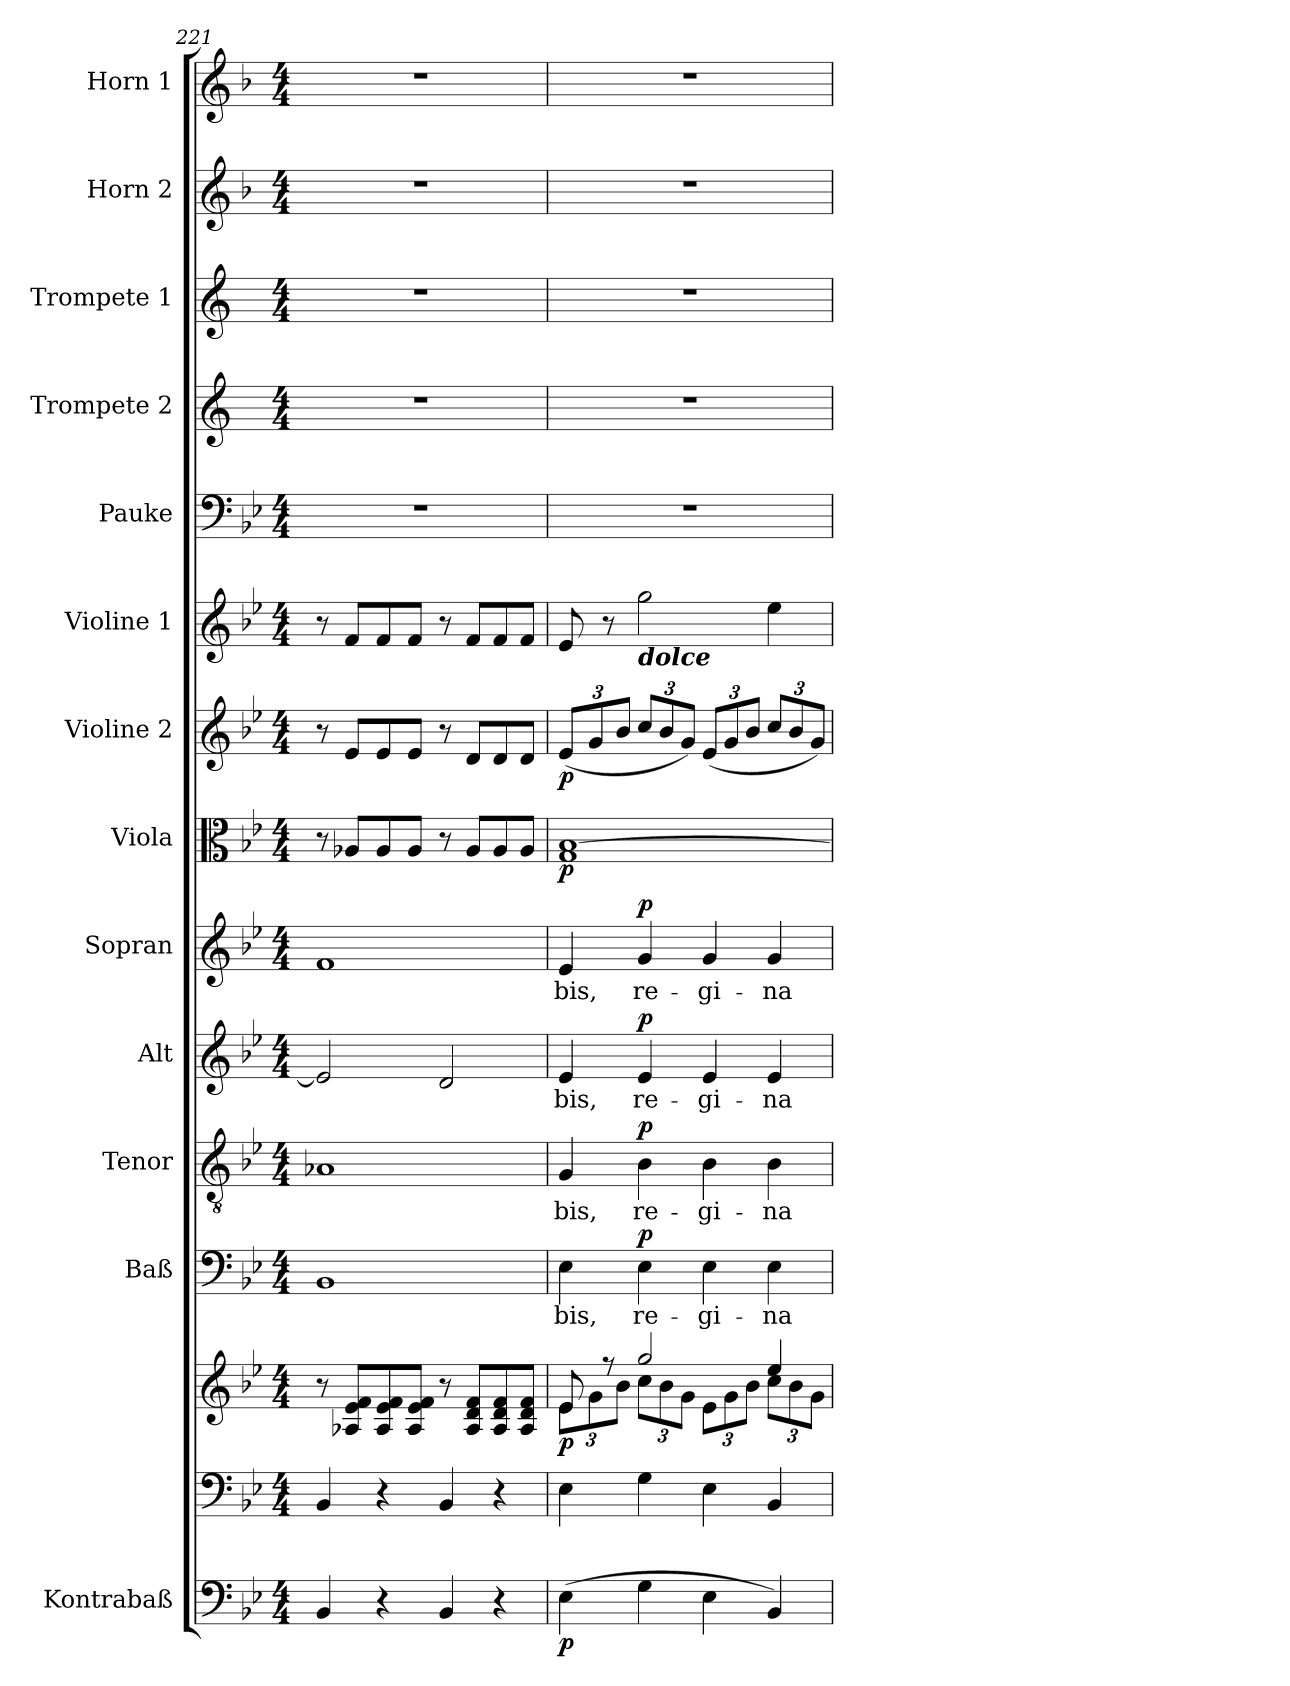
**kern	**dynam	**kern	**kern	**dynam	**kern	**text	**dynam	**kern	**text	**dynam	**kern	**text	**dynam	**kern	**text	**dynam	**kern	**dynam	**kern	**dynam	**kern	**kern	**kern	**kern	**kern	**kern
*part14	*part14	*part13	*part13	*part13	*part12	*part12	*part12	*part11	*part11	*part11	*part10	*part10	*part10	*part9	*part9	*part9	*part8	*part8	*part7	*part7	*part6	*part5	*part4	*part3	*part2	*part1
*staff15	*staff15	*staff14	*staff13	*staff13/14	*staff12	*staff12	*staff12	*staff11	*staff11	*staff11	*staff10	*staff10	*staff10	*staff9	*staff9	*staff9	*staff8	*staff8	*staff7	*staff7	*staff6	*staff5	*staff4	*staff3	*staff2	*staff1
*I"Kontrabaß	*	*	*	*	*I"Baß	*	*	*I"Tenor	*	*	*I"Alt	*	*	*I"Sopran	*	*	*I"Viola	*	*I"Violine 2	*	*I"Violine 1	*I"Pauke	*I"Trompete 2	*I"Trompete 1	*I"Horn 2	*I"Horn 1
*I'Kb.	*	*	*	*	*	*	*	*	*	*	*	*	*	*	*	*	*I'Vla.	*	*I'Vl. 2	*	*I'Vl. 1	*	*I'Tr. 2	*I'Tr. 1	*I'Hr. 2	*I'Hr. 1
*clefF4	*	*clefF4	*clefG2	*	*clefF4	*	*	*clefGv2	*	*	*clefG2	*	*	*clefG2	*	*	*clefC3	*	*clefG2	*	*clefG2	*clefF4	*clefG2	*clefG2	*clefG2	*clefG2
*ITrd7c12	*	*	*	*	*	*	*	*	*	*	*	*	*	*	*	*	*	*	*	*	*	*	*ITrd1c2	*ITrd1c2	*ITrd4c7	*ITrd4c7
*k[b-e-]	*	*k[b-e-]	*k[b-e-]	*	*k[b-e-]	*	*	*k[b-e-]	*	*	*k[b-e-]	*	*	*k[b-e-]	*	*	*k[b-e-]	*	*k[b-e-]	*	*k[b-e-]	*k[b-e-]	*k[b-e-]	*k[b-e-]	*k[b-e-]	*k[b-e-]
*B-:	*	*B-:	*B-:	*	*B-:	*	*	*B-:	*	*	*B-:	*	*	*B-:	*	*	*B-:	*	*B-:	*	*B-:	*B-:	*B-:	*B-:	*B-:	*B-:
*M4/4	*	*M4/4	*M4/4	*	*M4/4	*	*	*M4/4	*	*	*M4/4	*	*	*M4/4	*	*	*M4/4	*	*M4/4	*	*M4/4	*M4/4	*M4/4	*M4/4	*M4/4	*M4/4
=221	=221	=221	=221	=221	=221	=221	=221	=221	=221	=221	=221	=221	=221	=221	=221	=221	=221	=221	=221	=221	=221	=221	=221	=221	=221	=221
4BBB-/	.	4BB-/	8r	.	1BB-	.	.	1A-X	.	.	2e-/]	.	.	1f	.	.	8r	.	8r	.	8r	1r	1r	1r	1r	1r
.	.	.	8A-X/ 8e-/ 8f/L	.	.	.	.	.	.	.	.	.	.	.	.	.	8A-X/L	.	8e-/L	.	8f/L	.	.	.	.	.
4r	.	4r	8A-/ 8e-/ 8f/	.	.	.	.	.	.	.	.	.	.	.	.	.	8A-/	.	8e-/	.	8f/	.	.	.	.	.
.	.	.	8A-/ 8e-/ 8f/J	.	.	.	.	.	.	.	.	.	.	.	.	.	8A-/J	.	8e-/J	.	8f/J	.	.	.	.	.
4BBB-/	.	4BB-/	8r	.	.	.	.	.	.	.	2d/	.	.	.	.	.	8r	.	8r	.	8r	.	.	.	.	.
.	.	.	8A-/ 8d/ 8f/L	.	.	.	.	.	.	.	.	.	.	.	.	.	8A-/L	.	8d/L	.	8f/L	.	.	.	.	.
4r	.	4r	8A-/ 8d/ 8f/	.	.	.	.	.	.	.	.	.	.	.	.	.	8A-/	.	8d/	.	8f/	.	.	.	.	.
.	.	.	8A-/ 8d/ 8f/J	.	.	.	.	.	.	.	.	.	.	.	.	.	8A-/J	.	8d/J	.	8f/J	.	.	.	.	.
!!LO:PB:g=z
=222	=222	=222	=222	=222	=222	=222	=222	=222	=222	=222	=222	=222	=222	=222	=222	=222	=222	=222	=222	=222	=222	=222	=222	=222	=222	=222
*	*	*	*^	*	*	*	*	*	*	*	*	*	*	*	*	*	*	*	*	*	*	*	*	*	*	*
*	*	*	*	*Xbrackettup	*	*	*	*	*	*	*	*	*	*	*	*	*	*	*	*	*	*	*	*	*	*	*
!	!	!	!	!	!	!	!LO:LY:b	!	!	!LO:LY:b	!	!	!LO:LY:b	!	!	!LO:LY:b	!	!	!	!	!	!	!	!	!	!	!
*	*	*	*	*	*	*	*	*	*	*	*	*	*	*	*	*	*	*	*	*Xbrackettup	*	*	*	*	*	*	*
!	!LO:DY:b	!	!	!	!LO:DY:b	!	!	!	!	!	!	!	!	!	!	!	!	!	!LO:DY:b	!	!LO:DY:b	!	!	!	!	!	!
(>4EE-\	p	4E-\	8e-/	12e-\L	p	4E-\	-bis,	.	4G/	-bis,	.	4e-/	-bis,	.	4e-/	-bis,	.	1G [>1B-	p	(<12e-/L	p	8e-/	1r	1r	1r	1r	1r
.	.	.	.	12g\	.	.	.	.	.	.	.	.	.	.	.	.	.	.	.	12g/	.	.	.	.	.	.	.
.	.	.	8rff	.	.	.	.	.	.	.	.	.	.	.	.	.	.	.	.	.	.	8r	.	.	.	.	.
.	.	.	.	12b-\J	.	.	.	.	.	.	.	.	.	.	.	.	.	.	.	12b-/J	.	.	.	.	.	.	.
!	!	!	!	!	!	!	!	!	!	!	!	!	!	!	!	!	!	!	!	!	!	!LO:TX:b:Bi:t=dolce	!	!	!	!	!
!	!	!	!	!	!	!	!LO:LY:b	!LO:DY:a	!	!LO:LY:b	!LO:DY:a	!	!LO:LY:b	!LO:DY:a	!	!LO:LY:b	!LO:DY:a	!	!	!	!	!	!	!	!	!	!
4GG\	.	4G\	2gg/	12cc\L	.	4E-\	re-	p	4B-\	re-	p	4e-/	re-	p	4g/	re-	p	.	.	12cc/L	.	2gg\	.	.	.	.	.
.	.	.	.	12b-\	.	.	.	.	.	.	.	.	.	.	.	.	.	.	.	12b-/	.	.	.	.	.	.	.
.	.	.	.	12g\J	.	.	.	.	.	.	.	.	.	.	.	.	.	.	.	12g/J)	.	.	.	.	.	.	.
!	!	!	!	!	!	!	!LO:LY:b	!	!	!LO:LY:b	!	!	!LO:LY:b	!	!	!LO:LY:b	!	!	!	!	!	!	!	!	!	!	!
4EE-\	.	4E-\	.	12e-\L	.	4E-\	-gi-	.	4B-\	-gi-	.	4e-/	-gi-	.	4g/	-gi-	.	.	.	(<12e-/L	.	.	.	.	.	.	.
.	.	.	.	12g\	.	.	.	.	.	.	.	.	.	.	.	.	.	.	.	12g/	.	.	.	.	.	.	.
.	.	.	.	12b-\J	.	.	.	.	.	.	.	.	.	.	.	.	.	.	.	12b-/J	.	.	.	.	.	.	.
!	!	!	!	!	!	!	!LO:LY:b	!	!	!LO:LY:b	!	!	!LO:LY:b	!	!	!LO:LY:b	!	!	!	!	!	!	!	!	!	!	!
4BBB-/)	.	4BB-/	4ee-/	12cc\L	.	4E-\	-na	.	4B-\	-na	.	4e-/	-na	.	4g/	-na	.	.	.	12cc/L	.	4ee-\	.	.	.	.	.
.	.	.	.	12b-\	.	.	.	.	.	.	.	.	.	.	.	.	.	.	.	12b-/	.	.	.	.	.	.	.
.	.	.	.	12g\J	.	.	.	.	.	.	.	.	.	.	.	.	.	.	.	12g/J)	.	.	.	.	.	.	.
*	*	*	*v	*v	*	*	*	*	*	*	*	*	*	*	*	*	*	*	*	*	*	*	*	*	*	*	*
=	=	=	=	=	=	=	=	=	=	=	=	=	=	=	=	=	=	=	=	=	=	=	=	=	=	=
*-	*-	*-	*-	*-	*-	*-	*-	*-	*-	*-	*-	*-	*-	*-	*-	*-	*-	*-	*-	*-	*-	*-	*-	*-	*-	*-
